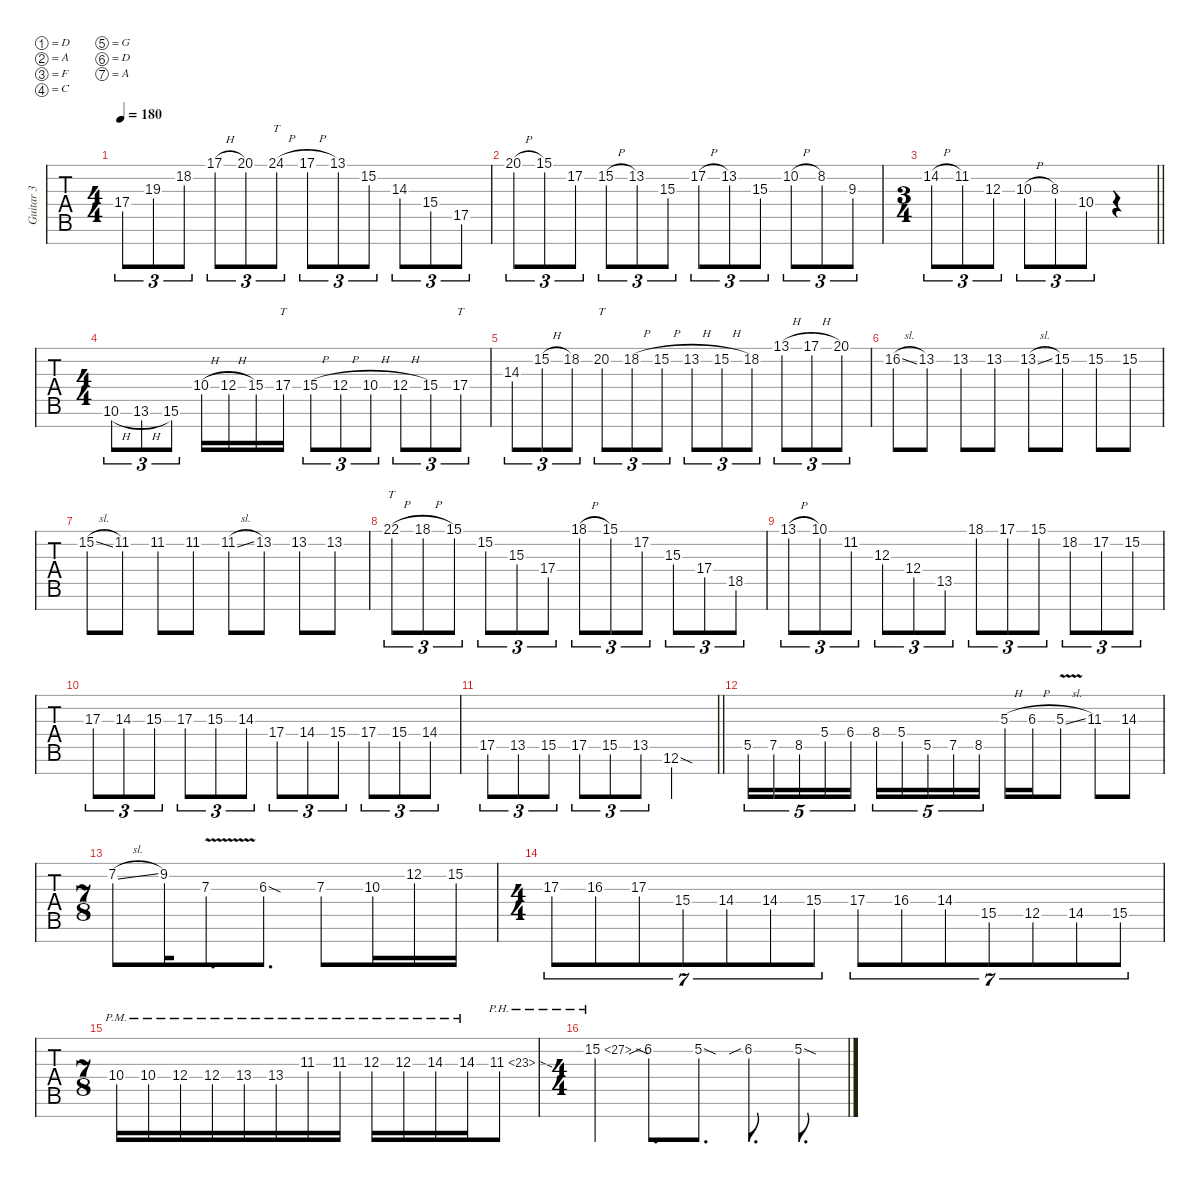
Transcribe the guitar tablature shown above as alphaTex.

\defaultSystemsLayout 2
\hideDynamics
\bracketExtendMode nobrackets
\multiTrackTrackNamePolicy allsystems
\firstSystemTrackNameMode fullname
\otherSystemsTrackNameMode fullname
\otherSystemsTrackNameOrientation horizontal
\track ("Guitar 3" "Gtr. 3") {instrument distortionguitar}
\staff {tabs}
\tuning (D4 A3 F3 C3 G2 D2 A1)
\ts (4 4)
\scale
1.00024
\tempo 180
\accidentals auto
\clef g2
\ottava regular
\simile none
\ks aminor
17.4.8{tu (3 2) dy f} 19.3.8{tu (3 2)} 18.2.8{tu (3 2)} 17.1{h}.8{tu (3 2)} 20.1.8{tu (3 2)} 24.1{h}.8{tt tu (3 2)} 17.1{h}.8{tu (3 2)} 13.1.8{tu (3 2)} 15.2.8{tu (3 2)} 14.3.8{tu (3 2)} 15.4.8{tu (3 2)} 17.5.8{tu (3 2)} |
\scale
0.999332 20.1{h}.8{tu (3 2)} 15.1.8{tu (3 2)} 17.2.8{tu (3 2)} 15.2{h}.8{tu (3 2)} 13.2.8{tu (3 2)} 15.3{acc b}.8{tu (3 2)} 17.2{h}.8{tu (3 2)} 13.2.8{tu (3 2)} 15.3{acc b}.8{tu (3 2)} 10.2{h}.8{tu (3 2)} 8.2.8{tu (3 2)} 9.3.8{tu (3 2)} |
\ts (3 4)
\scale
1.00067
\barLineRight lightlight
14.2{h acc #}.8{tu (3 2)} 11.2{acc b}.8{tu (3 2)} 12.3.8{tu (3 2)} 10.3{h}.8{tu (3 2)} 8.3{acc b}.8{tu (3 2)} 10.4.8{tu (3 2)} r.4 |
\ts (4 4)
10.6{h}.8{tu (3 2)} 13.6{h}.8{tu (3 2)} 15.6.8{tu (3 2)} 10.4{h}.16 12.4{h}.16 15.4.16 17.4.16{tt} 15.4{h}.8{tu (3 2)} 12.4{h}.8{tu (3 2)} 10.4{h}.8{tu (3 2)} 12.4{h}.8{tu (3 2)} 15.4.8{tu (3 2)} 17.4.8{tt tu (3 2)} |
\scale
0.999996 14.3.8{tu (3 2)} 15.2{h}.8{tu (3 2)} 18.2.8{tu (3 2)} 20.2.8{tt tu (3 2)} 18.2{h}.8{tu (3 2)} 15.2{h}.8{tu (3 2)} 13.2{h}.8{tu (3 2)} 15.2{h}.8{tu (3 2)} 18.2.8{tu (3 2)} 13.1{h}.8{tu (3 2)} 17.1{h}.8{tu (3 2)} 20.1.8{tu (3 2)} |
\scale
1.00024 16.2{sl acc b}.8 13.2.8 13.2.8 13.2.8 13.2{sl}.8 15.2.8 15.2.8 15.2.8 |
\scale
0.999761 15.2{sl}.8 11.2{acc b}.8 11.2{acc b}.8 11.2{acc b}.8 11.2{sl acc b}.8 13.2.8 13.2.8 13.2.8 |
\scale
0.998893 22.1{h}.8{tt tu (3 2)} 18.1{h acc b}.8{tu (3 2)} 15.1.8{tu (3 2)} 15.2.8{tu (3 2)} 15.3{acc b}.8{tu (3 2)} 17.4.8{tu (3 2)} 18.1{h acc b}.8{tu (3 2)} 15.1.8{tu (3 2)} 17.2.8{tu (3 2)} 15.3{acc b}.8{tu (3 2)} 17.4.8{tu (3 2)} 18.5{acc b}.8{tu (3 2)} |
\scale
1.00111 13.1{h}.8{tu (3 2)} 10.1.8{tu (3 2)} 11.2{acc b}.8{tu (3 2)} 12.3.8{tu (3 2)} 12.4.8{tu (3 2)} 13.5{acc b}.8{tu (3 2)} 18.1{acc b}.8{tu (3 2)} 17.1.8{tu (3 2)} 15.1.8{tu (3 2)} 18.2.8{tu (3 2)} 17.2.8{tu (3 2)} 15.2.8{tu (3 2)} |
\scale
0.999097 17.3.8{tu (3 2)} 14.3.8{tu (3 2)} 15.3{acc b}.8{tu (3 2)} 17.3.8{tu (3 2)} 15.3{acc b}.8{tu (3 2)} 14.3.8{tu (3 2)} 17.4.8{tu (3 2)} 14.4.8{tu (3 2)} 15.4.8{tu (3 2)} 17.4.8{tu (3 2)} 15.4.8{tu (3 2)} 14.4.8{tu (3 2)} |
\scale
1.0009
\barLineRight lightlight
17.5.8{tu (3 2)} 13.5{acc b}.8{tu (3 2)} 15.5.8{tu (3 2)} 17.5.8{tu (3 2)} 15.5.8{tu (3 2)} 13.5{acc b}.8{tu (3 2)} 12.6{sod}.2 |
\scale
0.998576 5.5.16{tu (5 4)} 7.5.16{tu (5 4)} 8.5.16{tu (5 4)} 5.4.16{tu (5 4)} 6.4{acc b}.16{tu (5 4)} 8.4{acc b}.16{tu (5 4)} 5.4.16{tu (5 4)} 5.5.16{tu (5 4)} 7.5.16{tu (5 4)} 8.5.16{tu (5 4)} 5.3{h}.16 6.3{h acc #}.16 5.3{v sl}.8 11.3{acc #}.8 14.3.8 |
\ts (7 8)
\scale
1.00142 7.2{sl acc #}.8 9.2{acc b}.16 7.3{v}.8{d} 6.3{sod acc #}.8{d} 7.3.8 10.3.16 12.2.16 15.2.16 |
\ts (4 4)
\scale
0.999687 17.3.8{tu (7 4)} 16.3.8{tu (7 4)} 17.3.8{tu (7 4)} 15.4.8{tu (7 4)} 14.4.8{tu (7 4)} 14.4.8{tu (7 4)} 15.4.8{tu (7 4)} 17.4.8{tu (7 4)} 16.4{acc #}.8{tu (7 4)} 14.4.8{tu (7 4)} 15.5.8{tu (7 4)} 12.5.8{tu (7 4)} 14.5.8{tu (7 4)} 15.5.8{tu (7 4)} |
\ts (7 8)
\scale
1.00031 10.4{pm}.16 10.4{pm}.16 12.4{pm}.16 12.4{pm}.16 13.4{pm acc b}.16 13.4{pm acc b}.16 11.3{pm acc #}.16 11.3{pm acc #}.16 12.3{pm}.16 12.3{pm}.16 14.3{pm}.16 14.3{pm}.16 11.3{ph 12 sod acc #}.8 |
\ts (4 4)
\scale
0.999687 15.2{ph 12 sod}.4 6.2{sib}.8{d} 5.2{sod}.8{d} 6.2{sib}.8{d} 5.2{sod}.8{d}
